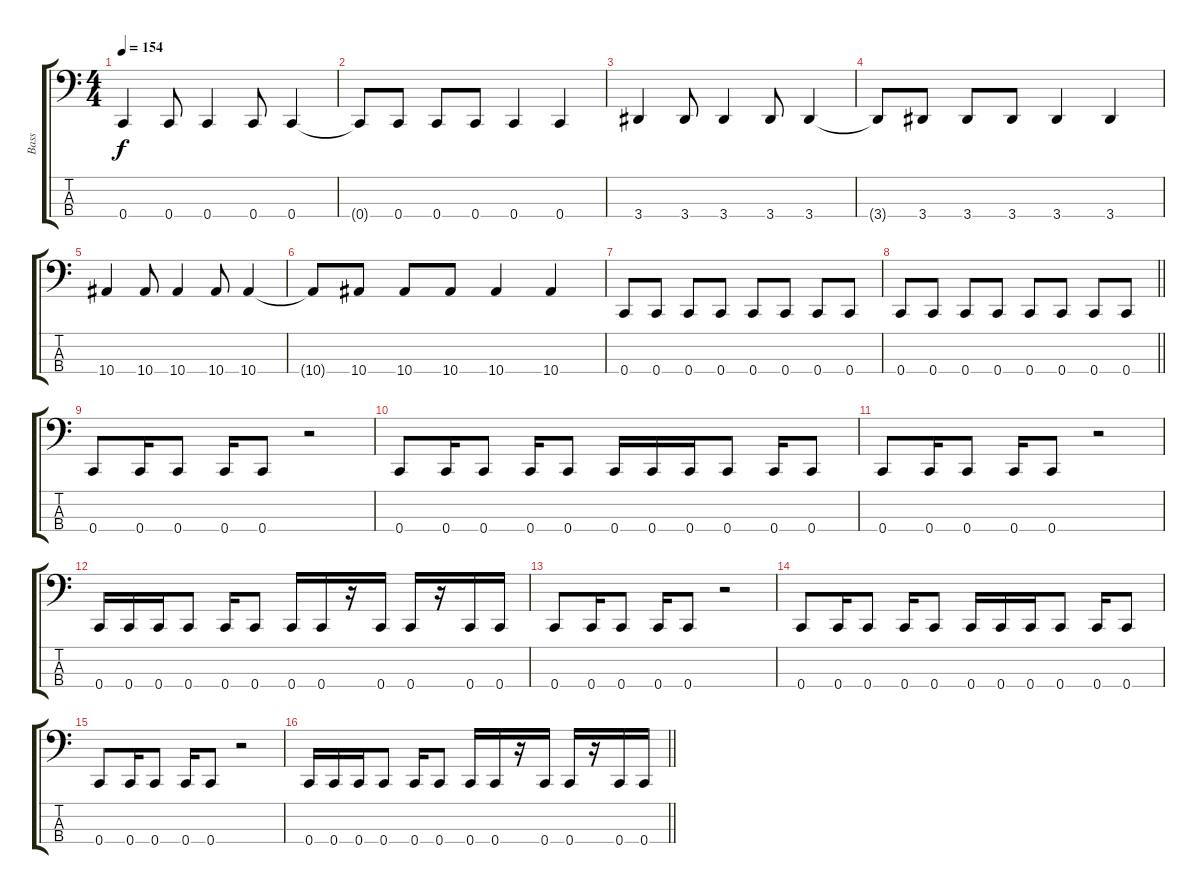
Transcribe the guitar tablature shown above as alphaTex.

\track ("Bass" "Bass") {instrument electricbasspick}
\staff {score tabs}
\tuning (F2 C2 G1 C1) {hide}
\ts (4 4)
\tempo 154
\clef f4
\ks c
0.4.4{dy f} 0.4.8 0.4.4 0.4.8 0.4.4 |
0.4{t}.8 0.4.8 0.4.8 0.4.8 0.4.4 0.4.4 |
3.4.4 3.4.8 3.4.4 3.4.8 3.4.4 |
3.4{t}.8 3.4.8 3.4.8 3.4.8 3.4.4 3.4.4 |
10.4.4 10.4.8 10.4.4 10.4.8 10.4.4 |
10.4{t}.8 10.4.8 10.4.8 10.4.8 10.4.4 10.4.4 |
0.4.8 0.4.8 0.4.8 0.4.8 0.4.8 0.4.8 0.4.8 0.4.8 |
\barLineRight lightlight
0.4.8 0.4.8 0.4.8 0.4.8 0.4.8 0.4.8 0.4.8 0.4.8 |
\section ("" " ")
0.4.8 0.4.16 0.4.8 0.4.16 0.4.8 r.2 |
0.4.8 0.4.16 0.4.8 0.4.16 0.4.8 0.4.16 0.4.16 0.4.16 0.4.8 0.4.16 0.4.8 |
0.4.8 0.4.16 0.4.8 0.4.16 0.4.8 r.2 |
0.4.16 0.4.16 0.4.16 0.4.8 0.4.16 0.4.8 0.4.16 0.4.16 r.16 0.4.16 0.4.16 r.16 0.4.16 0.4.16 |
0.4.8 0.4.16 0.4.8 0.4.16 0.4.8 r.2 |
0.4.8 0.4.16 0.4.8 0.4.16 0.4.8 0.4.16 0.4.16 0.4.16 0.4.8 0.4.16 0.4.8 |
0.4.8 0.4.16 0.4.8 0.4.16 0.4.8 r.2 |
\barLineRight lightlight
0.4.16 0.4.16 0.4.16 0.4.8 0.4.16 0.4.8 0.4.16 0.4.16 r.16 0.4.16 0.4.16 r.16 0.4.16 0.4.16
